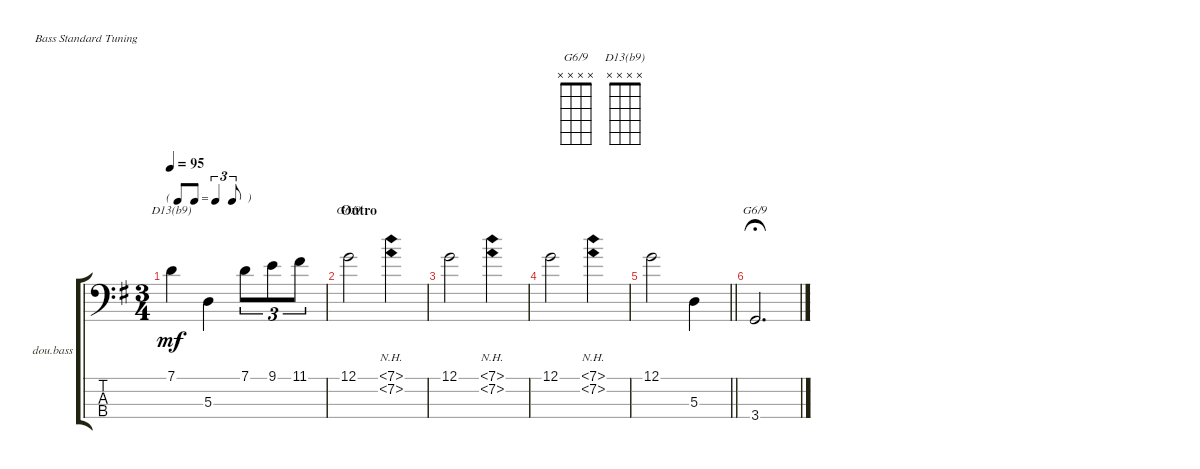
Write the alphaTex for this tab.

\defaultSystemsLayout 4
\bracketExtendMode groupsimilarinstruments
\firstSystemTrackNameOrientation horizontal
\otherSystemsTrackNameOrientation horizontal
\track ("double bass: George Duvivier" "dou.bass") {instrument fretlessbass}
\staff {score tabs}
\tuning (G2 D2 A1 E1)
\chord ("G6/9" x x x x)
\chord ("D13(b9)" x x x x)
\ts (3 4)
\tf triplet8th
\scale
0.285678
\tempo 95
\accidentals auto
\clef f4
\ottava regular
\simile none
\ks g
7.1.4{ch "D13(b9)" dy mf} 5.3.4 7.1.8{tu (3 2)} 9.1.8{tu (3 2)} 11.1.8{tu (3 2)} |
\section ("" "Outro")
12.1.2{ch "G6/9"} (7.1{nh} 7.2{nh}).4 |
12.1.2 (7.1{nh} 7.2{nh}).4 |
12.1.2 (7.1{nh} 7.2{nh}).4 |
\barLineRight lightlight
12.1.2 5.3.4 |
3.4.2{d ch "G6/9" fermata (medium 0.5)}
